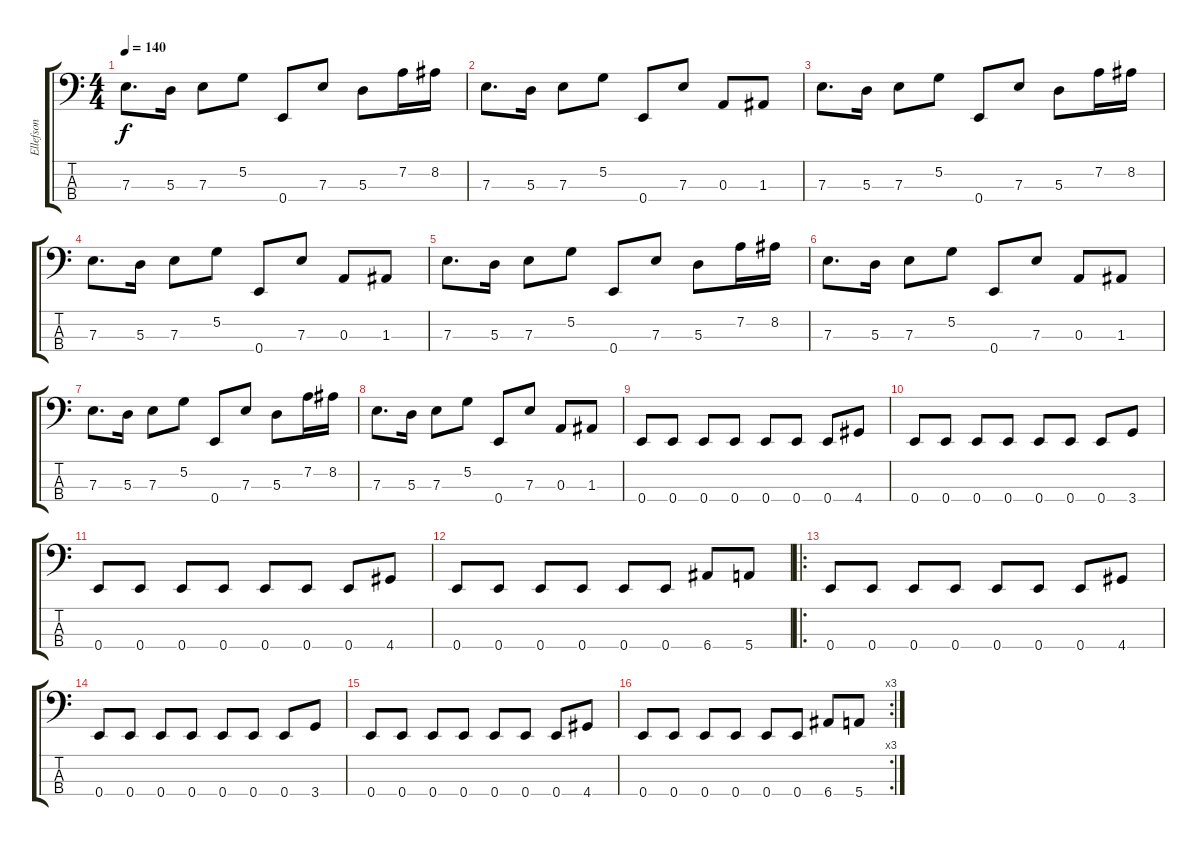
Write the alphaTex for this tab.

\track ("Ellefson" "Ellefson") {instrument electricbasspick}
\staff {score tabs}
\tuning (G2 D2 A1 E1) {hide}
\ts (4 4)
\tempo 140
\clef f4
\ks c
7.3.8{d dy f instrument electricbasspick} 5.3.16 7.3.8 5.2.8 0.4.8 7.3.8 5.3.8 7.2.16 8.2.16 |
7.3.8{d} 5.3.16 7.3.8 5.2.8 0.4.8 7.3.8 0.3.8 1.3.8 |
7.3.8{d} 5.3.16 7.3.8 5.2.8 0.4.8 7.3.8 5.3.8 7.2.16 8.2.16 |
7.3.8{d} 5.3.16 7.3.8 5.2.8 0.4.8 7.3.8 0.3.8 1.3.8 |
7.3.8{d} 5.3.16 7.3.8 5.2.8 0.4.8 7.3.8 5.3.8 7.2.16 8.2.16 |
7.3.8{d} 5.3.16 7.3.8 5.2.8 0.4.8 7.3.8 0.3.8 1.3.8 |
7.3.8{d} 5.3.16 7.3.8 5.2.8 0.4.8 7.3.8 5.3.8 7.2.16 8.2.16 |
7.3.8{d} 5.3.16 7.3.8 5.2.8 0.4.8 7.3.8 0.3.8 1.3.8 |
0.4.8 0.4.8 0.4.8 0.4.8 0.4.8 0.4.8 0.4.8 4.4.8 |
0.4.8 0.4.8 0.4.8 0.4.8 0.4.8 0.4.8 0.4.8 3.4.8 |
0.4.8 0.4.8 0.4.8 0.4.8 0.4.8 0.4.8 0.4.8 4.4.8 |
0.4.8 0.4.8 0.4.8 0.4.8 0.4.8 0.4.8 6.4.8 5.4.8 |
\ro
0.4.8 0.4.8 0.4.8 0.4.8 0.4.8 0.4.8 0.4.8 4.4.8 |
0.4.8 0.4.8 0.4.8 0.4.8 0.4.8 0.4.8 0.4.8 3.4.8 |
0.4.8 0.4.8 0.4.8 0.4.8 0.4.8 0.4.8 0.4.8 4.4.8 |
\rc 3
0.4.8 0.4.8 0.4.8 0.4.8 0.4.8 0.4.8 6.4.8 5.4.8
